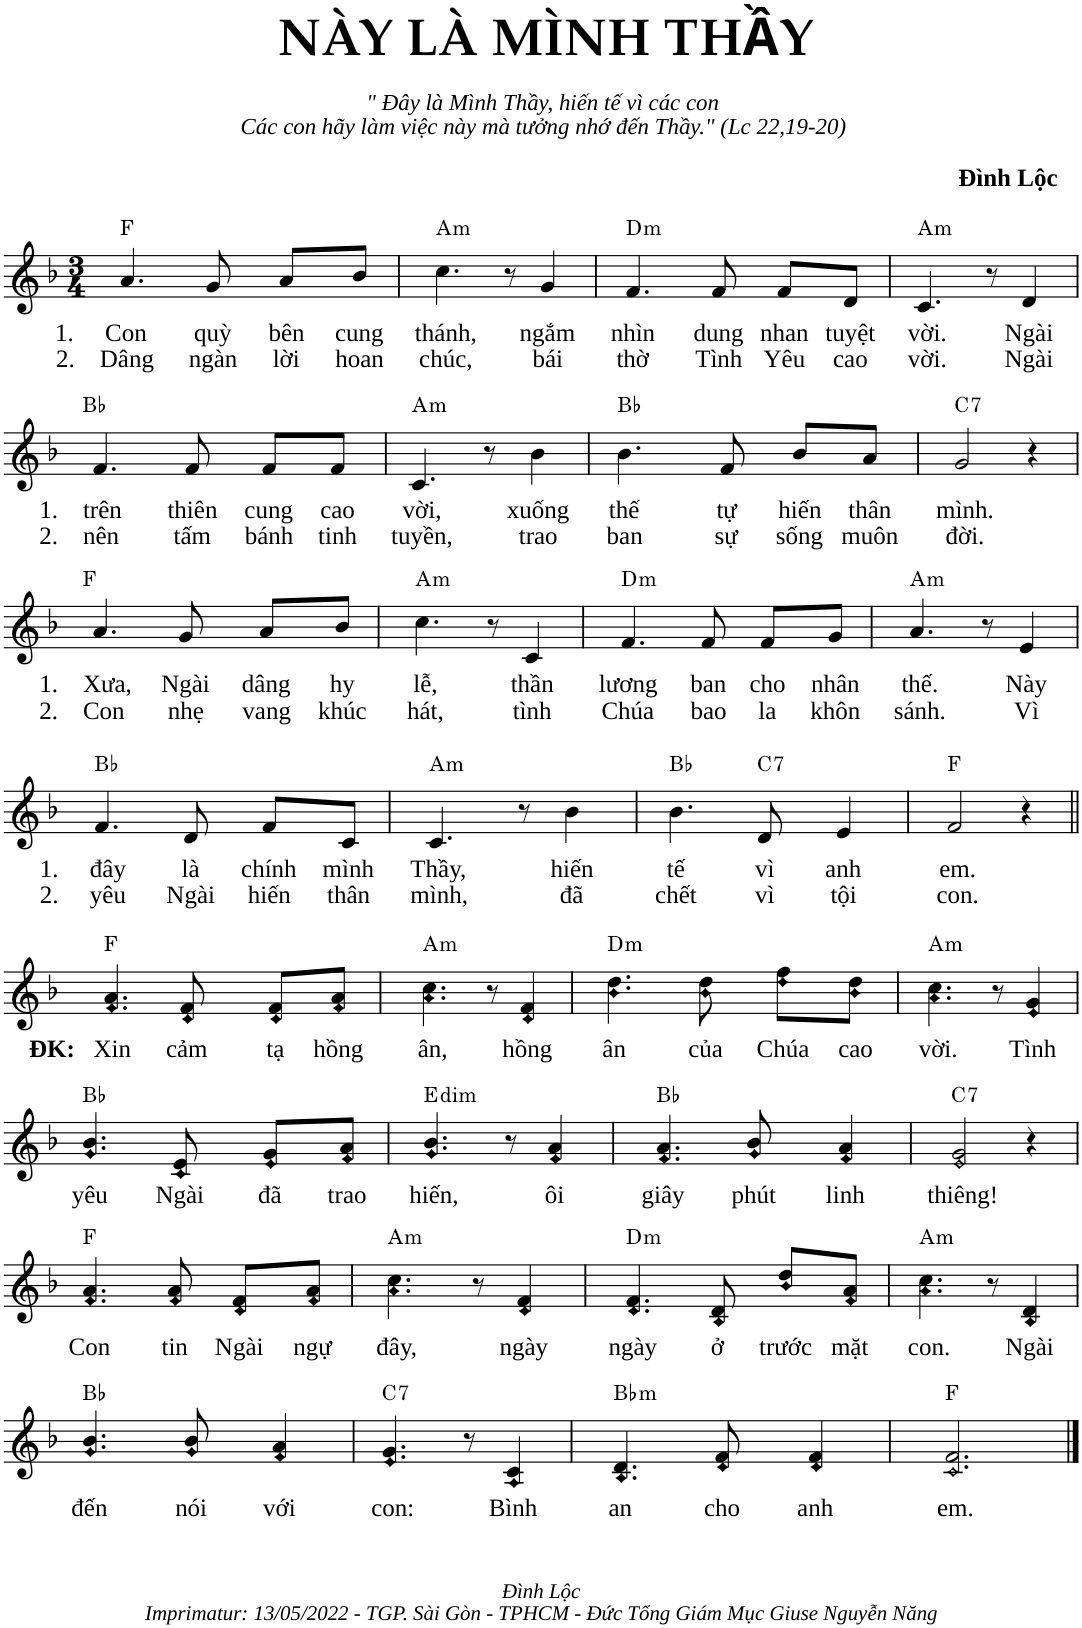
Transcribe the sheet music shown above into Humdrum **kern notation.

**kern	**text	**text	**harte
*part1	*part1	*part1	*part1
*staff1	*staff1	*staff1	*
*I"Piano	*	*	*
*I'Pno.	*	*	*
*clefG2	*	*	*
*k[b-]	*	*	*
*M3/4	*	*	*
=1	=1	=1	=1
!	!LO:LY:b	!LO:LY:b	!
4.a/	1. Con	2. Dâng	F:maj
!	!LO:LY:b	!LO:LY:b	!
8g/	quỳ	ngàn	.
!	!LO:LY:b	!LO:LY:b	!
8a/L	bên	lời	.
!	!LO:LY:b	!LO:LY:b	!
8b-/J	cung	hoan	.
=2	=2	=2	=2
!	!LO:LY:b	!LO:LY:b	!LO:H:kt=m
4.cc\	thánh,	chúc,	A:min
8r	.	.	.
!	!LO:LY:b	!LO:LY:b	!
4g/	ngắm	bái	.
=3	=3	=3	=3
!	!LO:LY:b	!LO:LY:b	!LO:H:kt=m
4.f/	nhìn	thờ	D:min
!	!LO:LY:b	!LO:LY:b	!
8f/	dung	Tình	.
!	!LO:LY:b	!LO:LY:b	!
8f/L	nhan	Yêu	.
!	!LO:LY:b	!LO:LY:b	!
8d/J	tuyệt	cao	.
=4	=4	=4	=4
!	!LO:LY:b	!LO:LY:b	!LO:H:kt=m
4.c/	vời.	vời.	A:min
8r	.	.	.
!	!LO:LY:b	!LO:LY:b	!
4d/	Ngài	Ngài	.
!!LO:LB:g=z
=5	=5	=5	=5
!	!LO:LY:b	!LO:LY:b	!
4.f/	1. trên	2. nên	Bb:maj
!	!LO:LY:b	!LO:LY:b	!
8f/	thiên	tấm	.
!	!LO:LY:b	!LO:LY:b	!
8f/L	cung	bánh	.
!	!LO:LY:b	!LO:LY:b	!
8f/J	cao	tinh	.
=6	=6	=6	=6
!	!LO:LY:b	!LO:LY:b	!LO:H:kt=m
4.c/	vời,	tuyền,	A:min
8r	.	.	.
!	!LO:LY:b	!LO:LY:b	!
4b-\	xuống	trao	.
=7	=7	=7	=7
!	!LO:LY:b	!LO:LY:b	!
4.b-\	thế	ban	Bb:maj
!	!LO:LY:b	!LO:LY:b	!
8f/	tự	sự	.
!	!LO:LY:b	!LO:LY:b	!
8b-/L	hiến	sống	.
!	!LO:LY:b	!LO:LY:b	!
8a/J	thân	muôn	.
=8	=8	=8	=8
!	!LO:LY:b	!LO:LY:b	!LO:H:kt=7
2g/	mình.	đời.	C:7
4r	.	.	.
!!LO:LB:g=z
=9	=9	=9	=9
!	!LO:LY:b	!LO:LY:b	!
4.a/	1. Xưa,	2. Con	F:maj
!	!LO:LY:b	!LO:LY:b	!
8g/	Ngài	nhẹ	.
!	!LO:LY:b	!LO:LY:b	!
8a/L	dâng	vang	.
!	!LO:LY:b	!LO:LY:b	!
8b-/J	hy	khúc	.
=10	=10	=10	=10
!	!LO:LY:b	!LO:LY:b	!LO:H:kt=m
4.cc\	lễ,	hát,	A:min
8r	.	.	.
!	!LO:LY:b	!LO:LY:b	!
4c/	thần	tình	.
=11	=11	=11	=11
!	!LO:LY:b	!LO:LY:b	!LO:H:kt=m
4.f/	lương	Chúa	D:min
!	!LO:LY:b	!LO:LY:b	!
8f/	ban	bao	.
!	!LO:LY:b	!LO:LY:b	!
8f/L	cho	la	.
!	!LO:LY:b	!LO:LY:b	!
8g/J	nhân	khôn	.
=12	=12	=12	=12
!	!LO:LY:b	!LO:LY:b	!LO:H:kt=m
4.a/	thế.	sánh.	A:min
8r	.	.	.
!	!LO:LY:b	!LO:LY:b	!
4e/	Này	Vì	.
!!LO:LB:g=z
=13	=13	=13	=13
!	!LO:LY:b	!LO:LY:b	!
4.f/	1. đây	2. yêu	Bb:maj
!	!LO:LY:b	!LO:LY:b	!
8d/	là	Ngài	.
!	!LO:LY:b	!LO:LY:b	!
8f/L	chính	hiến	.
!	!LO:LY:b	!LO:LY:b	!
8c/J	mình	thân	.
=14	=14	=14	=14
!	!LO:LY:b	!LO:LY:b	!LO:H:kt=m
4.c/	Thầy,	mình,	A:min
8r	.	.	.
!	!LO:LY:b	!LO:LY:b	!
4b-\	hiến	đã	.
=15	=15	=15	=15
!	!LO:LY:b	!LO:LY:b	!
4.b-\	tế	chết	Bb:maj
!	!LO:LY:b	!LO:LY:b	!LO:H:kt=7
8d/	vì	vì	C:7
!	!LO:LY:b	!LO:LY:b	!
4e/	anh	tội	.
=16	=16	=16	=16
!	!LO:LY:b	!LO:LY:b	!
2f/	em.	con.	F:maj
4r	.	.	.
!!LO:LB:g=z
=17||	=17||	=17||	=17||
!	!LO:LY:b	!	!
4.f/ 4.a/	ĐK: Xin	.	F:maj
!	!LO:LY:b	!	!
8d/ 8f/	cảm	.	.
!	!LO:LY:b	!	!
8d/ 8f/L	tạ	.	.
!	!LO:LY:b	!	!
8f/ 8a/J	hồng	.	.
=18	=18	=18	=18
!	!LO:LY:b	!	!LO:H:kt=m
4.a\ 4.cc\	ân,	.	A:min
8r	.	.	.
!	!LO:LY:b	!	!
4d/ 4f/	hồng	.	.
=19	=19	=19	=19
!	!LO:LY:b	!	!LO:H:kt=m
4.b-\ 4.dd\	ân	.	D:min
!	!LO:LY:b	!	!
8b-\ 8dd\	của	.	.
!	!LO:LY:b	!	!
8dd\ 8ff\L	Chúa	.	.
!	!LO:LY:b	!	!
8b-\ 8dd\J	cao	.	.
=20	=20	=20	=20
!	!LO:LY:b	!	!LO:H:kt=m
4.a\ 4.cc\	vời.	.	A:min
8r	.	.	.
!	!LO:LY:b	!	!
4e/ 4g/	Tình	.	.
!!LO:LB:g=z
=21	=21	=21	=21
!	!LO:LY:b	!	!
4.g/ 4.b-/	yêu	.	Bb:maj
!	!LO:LY:b	!	!
8c/ 8e/	Ngài	.	.
!	!LO:LY:b	!	!
8e/ 8g/L	đã	.	.
!	!LO:LY:b	!	!
8f/ 8a/J	trao	.	.
=22	=22	=22	=22
!	!LO:LY:b	!	!LO:H:kt=dim
4.g/ 4.b-/	hiến,	.	E:dim
8r	.	.	.
!	!LO:LY:b	!	!
4f/ 4a/	ôi	.	.
=23	=23	=23	=23
!	!LO:LY:b	!	!
4.f/ 4.a/	giây	.	Bb:maj
!	!LO:LY:b	!	!
8g/ 8b-/	phút	.	.
!	!LO:LY:b	!	!
4f/ 4a/	linh	.	.
=24	=24	=24	=24
!	!LO:LY:b	!	!LO:H:kt=7
2e/ 2g/	thiêng!	.	C:7
4r	.	.	.
!!LO:LB:g=z
=25	=25	=25	=25
!	!LO:LY:b	!	!
4.f/ 4.a/	Con	.	F:maj
!	!LO:LY:b	!	!
8f/ 8a/	tin	.	.
!	!LO:LY:b	!	!
8d/ 8f/L	Ngài	.	.
!	!LO:LY:b	!	!
8f/ 8a/J	ngự	.	.
=26	=26	=26	=26
!	!LO:LY:b	!	!LO:H:kt=m
4.a\ 4.cc\	đây,	.	A:min
8r	.	.	.
!	!LO:LY:b	!	!
4d/ 4f/	ngày	.	.
=27	=27	=27	=27
!	!LO:LY:b	!	!LO:H:kt=m
4.d/ 4.f/	ngày	.	D:min
!	!LO:LY:b	!	!
8B-/ 8d/	ở	.	.
!	!LO:LY:b	!	!
8b-/ 8dd/L	trước	.	.
!	!LO:LY:b	!	!
8f/ 8a/J	mặt	.	.
=28	=28	=28	=28
!	!LO:LY:b	!	!LO:H:kt=m
4.a\ 4.cc\	con.	.	A:min
8r	.	.	.
!	!LO:LY:b	!	!
4B-/ 4d/	Ngài	.	.
!!LO:LB:g=z
=29	=29	=29	=29
!	!LO:LY:b	!	!
4.g/ 4.b-/	đến	.	Bb:maj
!	!LO:LY:b	!	!
8g/ 8b-/	nói	.	.
!	!LO:LY:b	!	!
4f/ 4a/	với	.	.
=30	=30	=30	=30
!	!LO:LY:b	!	!LO:H:kt=7
4.e/ 4.g/	con:	.	C:7
8r	.	.	.
!	!LO:LY:b	!	!
4A/ 4c/	Bình	.	.
=31	=31	=31	=31
!	!LO:LY:b	!	!LO:H:kt=m
4.B-/ 4.d/	an	.	Bb:min
!	!LO:LY:b	!	!
8d/ 8f/	cho	.	.
!	!LO:LY:b	!	!
4d/ 4f/	anh	.	.
=32	=32	=32	=32
!	!LO:LY:b	!	!
2.c/ 2.f/	em.	.	F:maj
==	==	==	==
*-	*-	*-	*-
